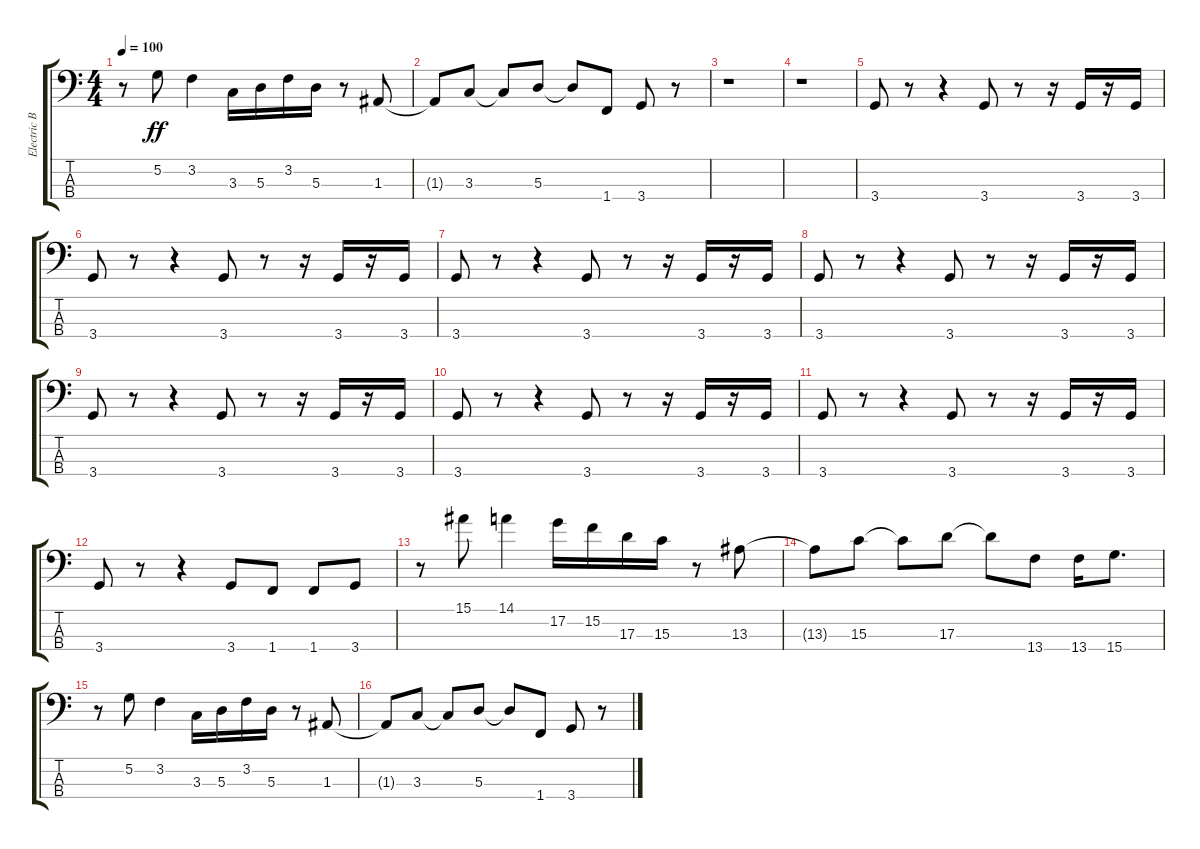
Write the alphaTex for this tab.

\track ("Electric Bass" "Electric B") {instrument electricbassfinger}
\staff {score tabs}
\tuning (G2 D2 A1 E1) {hide}
\ts (4 4)
\tempo 100
\clef f4
\ks c
r.8{dy ff} 5.2.8 3.2.4 3.3.16 5.3.16 3.2.16 5.3.16 r.8 1.3.8 |
1.3{t}.8 3.3.8 3.3{t}.8 5.3.8 5.3{t}.8 1.4.8 3.4.8 r.8 |
r.1 |
r.1 |
3.4.8 r.8 r.4 3.4.8 r.8 r.16 3.4.16 r.16 3.4.16 |
3.4.8 r.8 r.4 3.4.8 r.8 r.16 3.4.16 r.16 3.4.16 |
3.4.8 r.8 r.4 3.4.8 r.8 r.16 3.4.16 r.16 3.4.16 |
3.4.8 r.8 r.4 3.4.8 r.8 r.16 3.4.16 r.16 3.4.16 |
3.4.8 r.8 r.4 3.4.8 r.8 r.16 3.4.16 r.16 3.4.16 |
3.4.8 r.8 r.4 3.4.8 r.8 r.16 3.4.16 r.16 3.4.16 |
3.4.8 r.8 r.4 3.4.8 r.8 r.16 3.4.16 r.16 3.4.16 |
3.4.8 r.8 r.4 3.4.8 1.4.8 1.4.8 3.4.8 |
r.8 15.1.8 14.1.4 17.2.16 15.2.16 17.3.16 15.3.16 r.8 13.3.8 |
13.3{t}.8 15.3.8 15.3{t}.8 17.3.8 17.3{t}.8 13.4.8 13.4.16 15.4.8{d} |
r.8 5.2.8 3.2.4 3.3.16 5.3.16 3.2.16 5.3.16 r.8 1.3.8 |
1.3{t}.8 3.3.8 3.3{t}.8 5.3.8 5.3{t}.8 1.4.8 3.4.8 r.8
